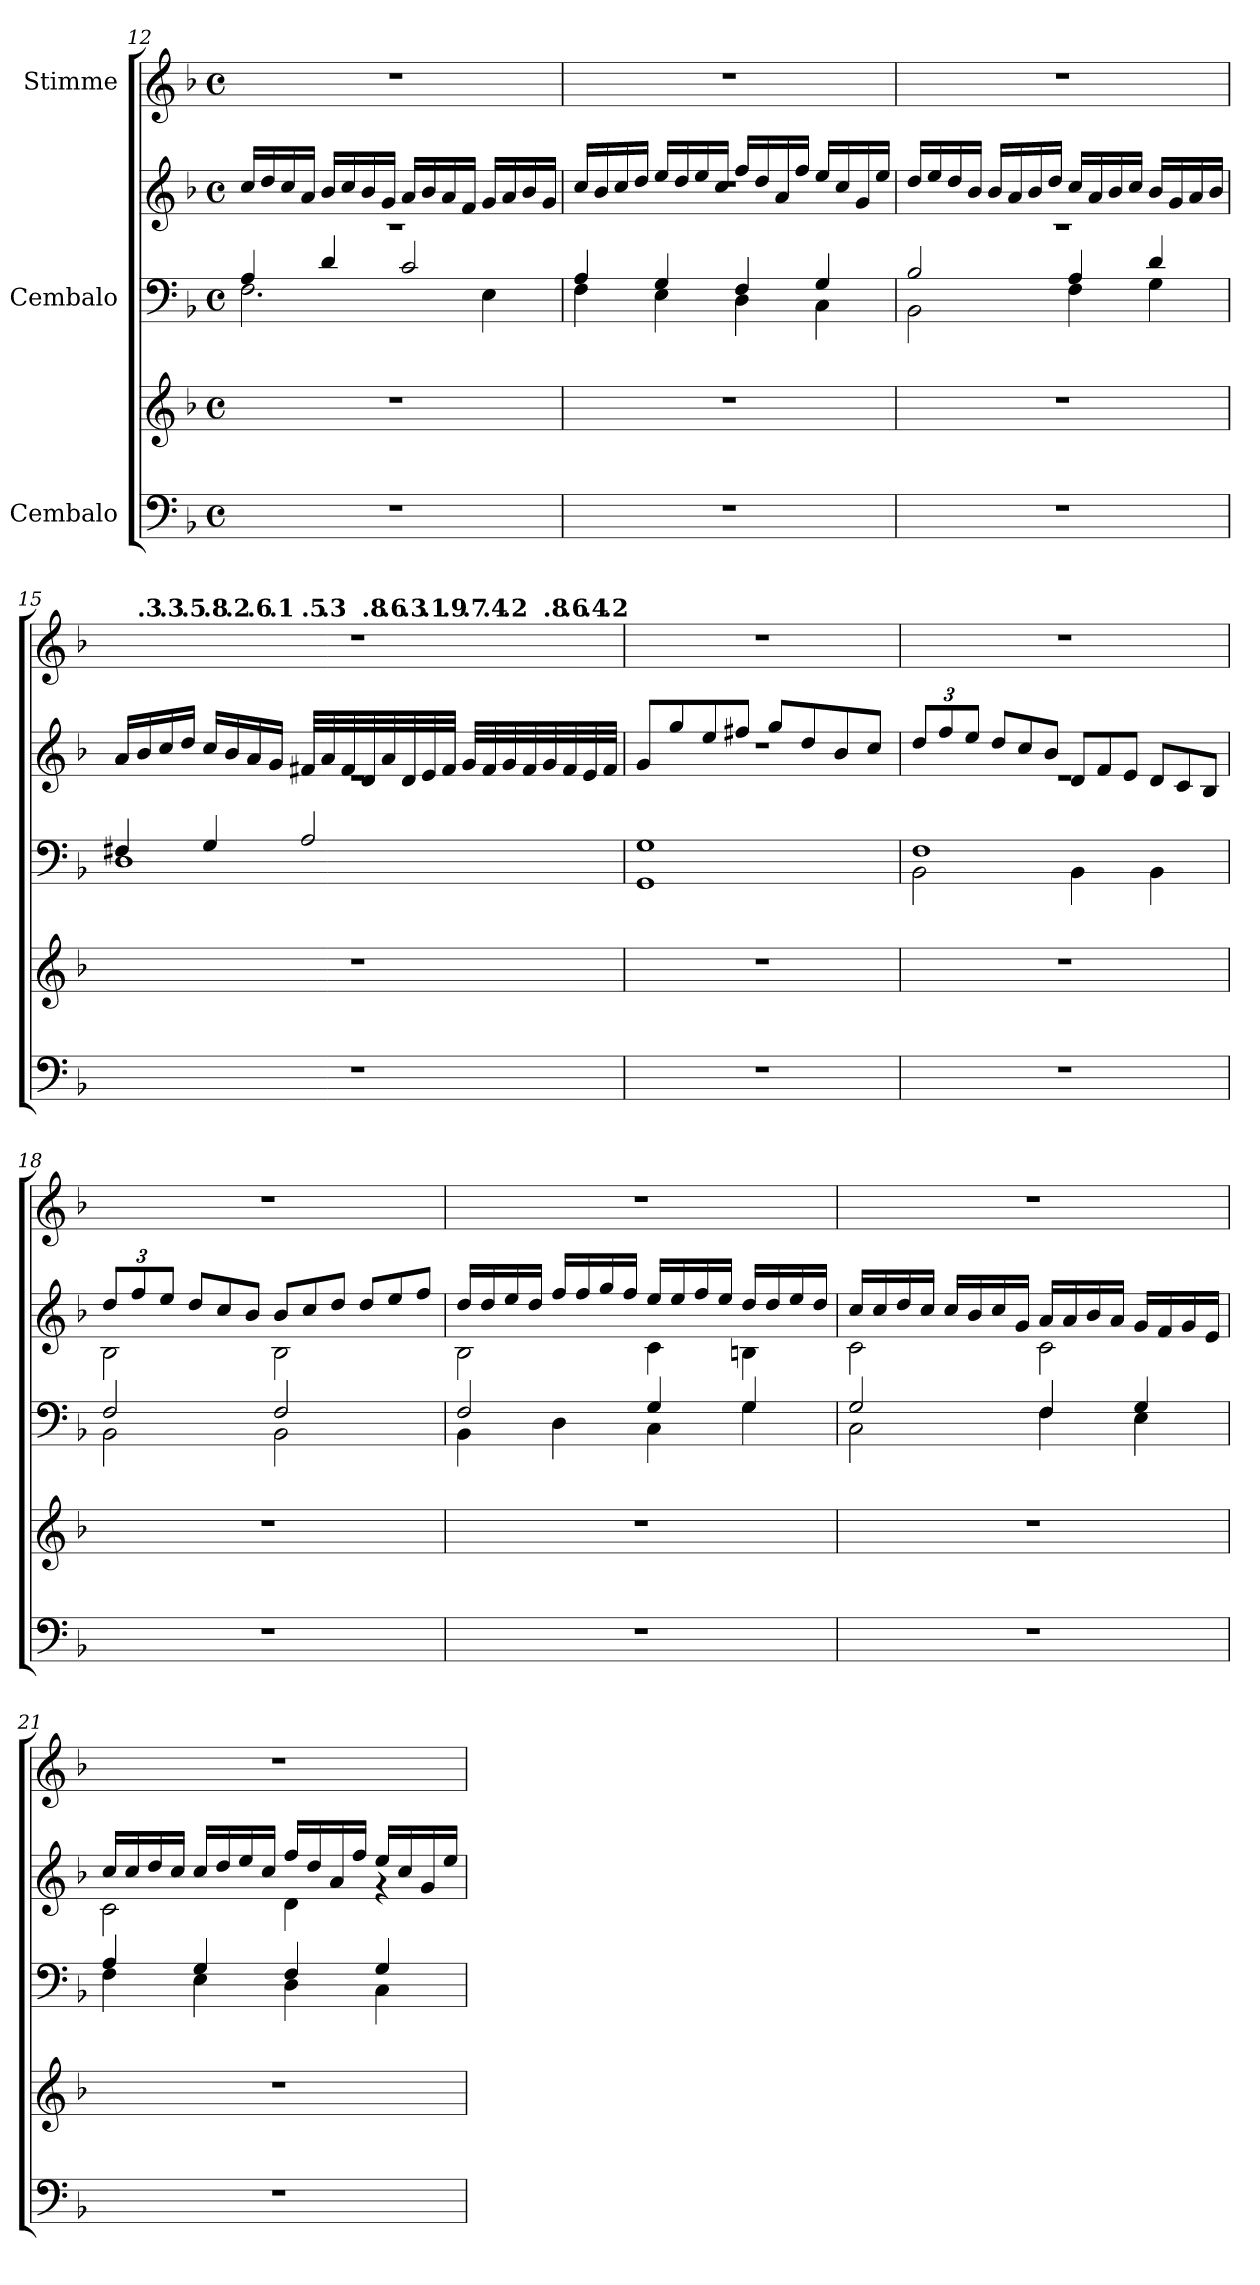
**kern	**kern	**kern	**kern	**kern
*part3	*part3	*part2	*part2	*part1
*staff5	*staff4	*staff3	*staff2	*staff1
*I"Cembalo	*	*I"Cembalo	*	*I"Stimme
*clefF4	*clefG2	*clefF4	*clefG2	*clefG2
*k[b-]	*k[b-]	*k[b-]	*k[b-]	*k[b-]
*M4/4	*M4/4	*M4/4	*M4/4	*M4/4
*met(c)	*met(c)	*met(c)	*met(c)	*met(c)
=12	=12	=12	=12	=12
*	*	*^	*^	*
1r	1r	4A/	2.F\	16cc/LL	1r	1r
.	.	.	.	16dd/	.	.
.	.	.	.	16cc/	.	.
.	.	.	.	16a/JJ	.	.
.	.	4d/	.	16b-/LL	.	.
.	.	.	.	16cc/	.	.
.	.	.	.	16b-/	.	.
.	.	.	.	16g/JJ	.	.
.	.	2c/	.	16a/LL	.	.
.	.	.	.	16b-/	.	.
.	.	.	.	16a/	.	.
.	.	.	.	16f/JJ	.	.
.	.	.	4E\	16g/LL	.	.
.	.	.	.	16a/	.	.
.	.	.	.	16b-/	.	.
.	.	.	.	16g/JJ	.	.
!!LO:LB:g=z
=13	=13	=13	=13	=13	=13	=13
1r	1r	4A/	4F\	16cc/LL	1rdd	1r
.	.	.	.	16b-/	.	.
.	.	.	.	16cc/	.	.
.	.	.	.	16dd/JJ	.	.
.	.	4G/	4E\	16ee/LL	.	.
.	.	.	.	16dd/	.	.
.	.	.	.	16ee/	.	.
.	.	.	.	16cc/JJ	.	.
.	.	4F/	4D\	16ff/LL	.	.
.	.	.	.	16dd/	.	.
.	.	.	.	16a/	.	.
.	.	.	.	16ff/JJ	.	.
.	.	4G/	4C\	16ee/LL	.	.
.	.	.	.	16cc/	.	.
.	.	.	.	16g/	.	.
.	.	.	.	16ee/JJ	.	.
=14	=14	=14	=14	=14	=14	=14
1r	1r	2B-/	2BB-\	16dd/LL	1r	1r
.	.	.	.	16ee/	.	.
.	.	.	.	16dd/	.	.
.	.	.	.	16b-/JJ	.	.
.	.	.	.	16b-/LL	.	.
.	.	.	.	16a/	.	.
.	.	.	.	16b-/	.	.
.	.	.	.	16dd/JJ	.	.
.	.	4A/	4F\	16cc/LL	.	.
.	.	.	.	16a/	.	.
.	.	.	.	16b-/	.	.
.	.	.	.	16cc/JJ	.	.
.	.	4d/	4G\	16b-/LL	.	.
.	.	.	.	16g/	.	.
.	.	.	.	16a/	.	.
.	.	.	.	16b-/JJ	.	.
!!LO:LB:g=z
=15	=15	=15	=15	=15	=15	=15
*	*	*	*	*	*	*MM88
*	*	*	*	*	*	*^
*	*	*	*	*	*	*	*^
*	*	*	*	*	*	*	*	*^
*	*	*	*	*	*	*	*	*	*^
*	*	*	*	*	*	*	*	*	*	*^
*	*	*	*	*	*	*	*	*	*	*	*^
*	*	*	*	*	*	*	*	*	*	*	*	*^
*	*	*	*	*	*	*	*	*	*	*	*	*	*^
*	*	*	*	*	*	*	*	*	*	*	*	*	*	*^
*	*	*	*	*	*	*	*	*	*	*	*	*	*	*	*^
*	*	*	*	*	*	*	*	*	*	*	*	*	*	*	*	*^
*	*	*	*	*	*	*	*	*	*	*	*	*	*	*	*	*	*^
*	*	*	*	*	*	*	*	*	*	*	*	*	*	*	*	*	*	*^
*	*	*	*	*	*	*	*	*	*	*	*	*	*	*	*	*	*	*	*^
*	*	*	*	*	*	*	*	*	*	*	*	*	*	*	*	*	*	*	*	*^
*	*	*	*	*	*	*	*	*	*	*	*	*	*	*	*	*	*	*	*	*	*^
1r	1r	4F#X/	1D	16a/LL	1re	1r	16ryy	8ryy	8.ryy	4ryy	4ryy	4.ryy	4..ryy	2ryy	2ryy	2ryy	2ryy	2ryy	2ryy	2.ryy	2ryy	2ryy
*	*	*	*	*	*	*MM86	*	*	*	*	*	*	*	*	*	*	*	*	*	*	*	*
!	!	!	!	!	!	!	!LO:TX:a:B:t=.3	!	!	!	!	!	!	!	!	!	!	!	!	!	!	!
.	.	.	.	16b-/	.	.	2...ryy	.	.	.	.	.	.	.	.	.	.	.	.	.	.	.
*	*	*	*	*	*	*MM85	*	*	*	*	*	*	*	*	*	*	*	*	*	*	*	*
!	!	!	!	!	!	!	!	!LO:TX:a:B:t=.3	!	!	!	!	!	!	!	!	!	!	!	!	!	!
.	.	.	.	16cc/	.	.	.	2..ryy	.	.	.	.	.	.	.	.	.	.	.	.	.	.
*	*	*	*	*	*	*MM84	*	*	*	*	*	*	*	*	*	*	*	*	*	*	*	*
!	!	!	!	!	!	!	!	!	!LO:TX:a:B:t=.5	!	!	!	!	!	!	!	!	!	!	!	!	!
.	.	.	.	16dd/JJ	.	.	.	.	2ryy	.	.	.	.	.	.	.	.	.	.	.	.	.
*	*	*	*	*	*	*MM83	*	*	*	*	*	*	*	*	*	*	*	*	*	*	*	*
!	!	!	!	!	!	!	!	!	!	!LO:TX:a:B:t=.8	!	!	!	!	!	!	!	!	!	!	!	!
.	.	4G/	.	16cc/LL	.	.	.	.	.	2.ryy	16ryy	.	.	.	.	.	.	.	.	.	.	.
*	*	*	*	*	*	*MM83	*	*	*	*	*	*	*	*	*	*	*	*	*	*	*	*
!	!	!	!	!	!	!	!	!	!	!	!LO:TX:a:B:t=.2	!	!	!	!	!	!	!	!	!	!	!
.	.	.	.	16b-/	.	.	.	.	.	.	2ryy	.	.	.	.	.	.	.	.	.	.	.
*	*	*	*	*	*	*MM82	*	*	*	*	*	*	*	*	*	*	*	*	*	*	*	*
!	!	!	!	!	!	!	!	!	!	!	!	!LO:TX:a:B:t=.6	!	!	!	!	!	!	!	!	!	!
.	.	.	.	16a/	.	.	.	.	.	.	.	2ryy	.	.	.	.	.	.	.	.	.	.
*	*	*	*	*	*	*MM82	*	*	*	*	*	*	*	*	*	*	*	*	*	*	*	*
!	!	!	!	!	!	!	!	!	!	!	!	!	!LO:TX:a:B:t=.1	!	!	!	!	!	!	!	!	!
.	.	.	.	16g/JJ	.	.	.	.	.	.	.	.	2ryy	.	.	.	.	.	.	.	.	.
*	*	*	*	*	*	*MM81	*	*	*	*	*	*	*	*	*	*	*	*	*	*	*	*
!	!	!	!	!	!	!	!	!	!	!	!	!	!	!LO:TX:a:B:t=.5	!	!	!	!	!	!	!	!
.	.	2A/	.	32f#X/LLL	.	.	.	.	.	.	.	.	.	2ryy	32ryy	16.ryy	8ryy	8ryy	8..ryy	.	4ryy	16ryy
*	*	*	*	*	*	*MM81	*	*	*	*	*	*	*	*	*	*	*	*	*	*	*	*
!	!	!	!	!	!	!	!	!	!	!	!	!	!	!	!LO:TX:a:B:t=.3	!	!	!	!	!	!	!
.	.	.	.	32a/	.	.	.	.	.	.	.	.	.	.	4...ryy	.	.	.	.	.	.	.
*	*	*	*	*	*	*MM81	*	*	*	*	*	*	*	*	*	*	*	*	*	*	*	*
.	.	.	.	32f#/	.	.	.	.	.	.	.	.	.	.	.	.	.	.	.	.	.	4..ryy
*	*	*	*	*	*	*MM80	*	*	*	*	*	*	*	*	*	*	*	*	*	*	*	*
!	!	!	!	!	!	!	!	!	!	!	!	!	!	!	!	!LO:TX:a:B:t=.8	!	!	!	!	!	!
.	.	.	.	32d/	.	.	.	.	.	.	.	.	.	.	.	4ryy	.	.	.	.	.	.
*	*	*	*	*	*	*MM80	*	*	*	*	*	*	*	*	*	*	*	*	*	*	*	*
!	!	!	!	!	!	!	!	!	!	!	!	!	!	!	!	!	!LO:TX:a:B:t=.6	!	!	!	!	!
.	.	.	.	32a/	.	.	.	.	.	.	.	.	.	.	.	.	4.ryy	32ryy	.	.	.	.
*	*	*	*	*	*	*MM80	*	*	*	*	*	*	*	*	*	*	*	*	*	*	*	*
!	!	!	!	!	!	!	!	!	!	!	!	!	!	!	!	!	!	!LO:TX:a:B:t=.3	!	!	!	!
.	.	.	.	32d/	.	.	.	.	.	.	.	.	.	.	.	.	.	4ryy	.	.	.	.
*	*	*	*	*	*	*MM80	*	*	*	*	*	*	*	*	*	*	*	*	*	*	*	*
!	!	!	!	!	!	!	!	!	!LO:TX:a:B:t=.1	!	!	!	!	!	!	!	!	!	!	!	!	!
.	.	.	.	32e/	.	.	.	.	4ryy	.	.	.	.	.	.	.	.	.	.	.	.	.
*	*	*	*	*	*	*MM79	*	*	*	*	*	*	*	*	*	*	*	*	*	*	*	*
!	!	!	!	!	!	!	!	!	!	!	!	!	!	!	!	!	!	!	!LO:TX:a:B:t=.9	!	!	!
.	.	.	.	32f#/JJJ	.	.	.	.	.	.	.	.	.	.	.	.	.	.	4ryy	.	.	.
*	*	*	*	*	*	*MM79	*	*	*	*	*	*	*	*	*	*	*	*	*	*	*	*
!	!	!	!	!	!	!	!	!	!	!	!	!	!	!	!	!	!	!	!	!LO:TX:a:B:t=.7	!	!
.	.	.	.	32g/LLL	.	.	.	.	.	.	.	.	.	.	.	.	.	.	.	4ryy	32ryy	.
*	*	*	*	*	*	*MM79	*	*	*	*	*	*	*	*	*	*	*	*	*	*	*	*
!	!	!	!	!	!	!	!	!	!	!	!	!	!	!	!	!	!	!	!	!	!LO:TX:a:B:t=.4	!
.	.	.	.	32f#/	.	.	.	.	.	.	.	.	.	.	.	.	.	.	.	.	8..ryy	.
*	*	*	*	*	*	*MM79	*	*	*	*	*	*	*	*	*	*	*	*	*	*	*	*
!	!	!	!	!	!	!	!	!	!	!	!LO:TX:a:B:t=.2	!	!	!	!	!	!	!	!	!	!	!
.	.	.	.	32g/	.	.	.	.	.	.	8.ryy	.	.	.	.	.	.	.	.	.	.	.
*	*	*	*	*	*	*MM79	*	*	*	*	*	*	*	*	*	*	*	*	*	*	*	*
.	.	.	.	32f#/	.	.	.	.	.	.	.	.	.	.	.	8ryy	.	.	.	.	.	.
*	*	*	*	*	*	*MM78	*	*	*	*	*	*	*	*	*	*	*	*	*	*	*	*
!	!	!	!	!	!	!	!	!	!	!	!	!LO:TX:a:B:t=.8	!	!	!	!	!	!	!	!	!	!
.	.	.	.	32g/	.	.	.	.	.	.	.	8ryy	.	.	.	.	.	.	.	.	.	.
*	*	*	*	*	*	*MM78	*	*	*	*	*	*	*	*	*	*	*	*	*	*	*	*
!	!	!	!	!	!	!	!	!	!	!	!	!	!	!	!	!	!	!LO:TX:a:B:t=.6	!	!	!	!
.	.	.	.	32f#/	.	.	.	.	.	.	.	.	.	.	.	.	.	16.ryy	.	.	.	.
*	*	*	*	*	*	*MM78	*	*	*	*	*	*	*	*	*	*	*	*	*	*	*	*
!	!	!	!	!	!	!	!	!	!LO:TX:a:B:t=.4	!	!	!	!	!	!	!	!	!	!	!	!	!
.	.	.	.	32e/	.	.	.	.	16ryy	.	.	.	16ryy	.	.	.	.	.	.	.	.	.
*	*	*	*	*	*	*MM78	*	*	*	*	*	*	*	*	*	*	*	*	*	*	*	*
!	!	!	!	!	!	!	!	!	!	!	!	!	!	!	!	!LO:TX:a:B:t=.2	!	!	!	!	!	!
.	.	.	.	32f#/JJJ	.	.	.	.	.	.	.	.	.	.	.	32ryy	.	.	32ryy	.	.	.
*	*	*	*	*	*	*v	*v	*v	*v	*v	*v	*v	*v	*v	*v	*v	*v	*v	*v	*v	*v	*v
=16	=16	=16	=16	=16	=16	=16
*	*	*	*	*	*	*MM78
*	*	*	*	*	*	*^
1r	1r	1G	1GG	8g/L	1rdd	1r	8ryy
*	*	*	*	*	*	*MM88	*
.	.	.	.	8gg/	.	.	2..ryy
.	.	.	.	8ee/	.	.	.
.	.	.	.	8ff#X/J	.	.	.
.	.	.	.	8gg/L	.	.	.
.	.	.	.	8dd/	.	.	.
.	.	.	.	8b-/	.	.	.
.	.	.	.	8cc/J	.	.	.
*	*	*	*	*	*	*v	*v
!!LO:LB:g=z
=17	=17	=17	=17	=17	=17	=17
*	*	*	*	*Xbrackettup	*	*
1r	1r	1F	2BB-\	12dd/L	1re	1r
.	.	.	.	12ff/	.	.
.	.	.	.	12ee/J	.	.
*	*	*	*	*Xtuplet	*	*
.	.	.	.	12dd/L	.	.
.	.	.	.	12cc/	.	.
.	.	.	.	12b-/J	.	.
.	.	.	4BB-\	12d/L	.	.
.	.	.	.	12f/	.	.
.	.	.	.	12e/J	.	.
.	.	.	4BB-\	12d/L	.	.
.	.	.	.	12c/	.	.
.	.	.	.	12B-/J	.	.
=18	=18	=18	=18	=18	=18	=18
*	*	*	*	*tuplet	*	*
1r	1r	2F/	2BB-\	12dd/L	2B-\	1r
.	.	.	.	12ff/	.	.
.	.	.	.	12ee/J	.	.
*	*	*	*	*Xtuplet	*	*
.	.	.	.	12dd/L	.	.
.	.	.	.	12cc/	.	.
.	.	.	.	12b-/J	.	.
.	.	2F/	2BB-\	12b-/L	2B-\	.
.	.	.	.	12cc/	.	.
.	.	.	.	12dd/J	.	.
.	.	.	.	12dd/L	.	.
.	.	.	.	12ee/	.	.
.	.	.	.	12ff/J	.	.
!!LO:LB:g=z
=19	=19	=19	=19	=19	=19	=19
1r	1r	2F/	4BB-\	16dd/LL	2B-\	1r
.	.	.	.	16dd/	.	.
.	.	.	.	16ee/	.	.
.	.	.	.	16dd/JJ	.	.
.	.	.	4D\	16ff/LL	.	.
.	.	.	.	16ff/	.	.
.	.	.	.	16gg/	.	.
.	.	.	.	16ff/JJ	.	.
.	.	4G/	4C\	16ee/LL	4c\	.
.	.	.	.	16ee/	.	.
.	.	.	.	16ff/	.	.
.	.	.	.	16ee/JJ	.	.
.	.	4G/	4G\	16dd/LL	4Bn\	.
.	.	.	.	16dd/	.	.
.	.	.	.	16ee/	.	.
.	.	.	.	16dd/JJ	.	.
=20	=20	=20	=20	=20	=20	=20
1r	1r	2G/	2C\	16cc/LL	2c\	1r
.	.	.	.	16cc/	.	.
.	.	.	.	16dd/	.	.
.	.	.	.	16cc/JJ	.	.
.	.	.	.	16cc/LL	.	.
.	.	.	.	16b-/	.	.
.	.	.	.	16cc/	.	.
.	.	.	.	16g/JJ	.	.
.	.	4F/	4F\	16a/LL	2c\	.
.	.	.	.	16a/	.	.
.	.	.	.	16b-/	.	.
.	.	.	.	16a/JJ	.	.
.	.	4G/	4E\	16g/LL	.	.
.	.	.	.	16f/	.	.
.	.	.	.	16g/	.	.
.	.	.	.	16e/JJ	.	.
!!LO:PB:g=z
=21	=21	=21	=21	=21	=21	=21
1r	1r	4A/	4F\	16cc/LL	2c\	1r
.	.	.	.	16cc/	.	.
.	.	.	.	16dd/	.	.
.	.	.	.	16cc/JJ	.	.
.	.	4G/	4E\	16cc/LL	.	.
.	.	.	.	16dd/	.	.
.	.	.	.	16ee/	.	.
.	.	.	.	16cc/JJ	.	.
.	.	4F/	4D\	16ff/LL	4d\	.
.	.	.	.	16dd/	.	.
.	.	.	.	16a/	.	.
.	.	.	.	16ff/JJ	.	.
.	.	4G/	4C\	16ee/LL	4rg	.
.	.	.	.	16cc/	.	.
.	.	.	.	16g/	.	.
.	.	.	.	16ee/JJ	.	.
*	*	*v	*v	*	*	*
*	*	*	*v	*v	*
=	=	=	=	=
*-	*-	*-	*-	*-
